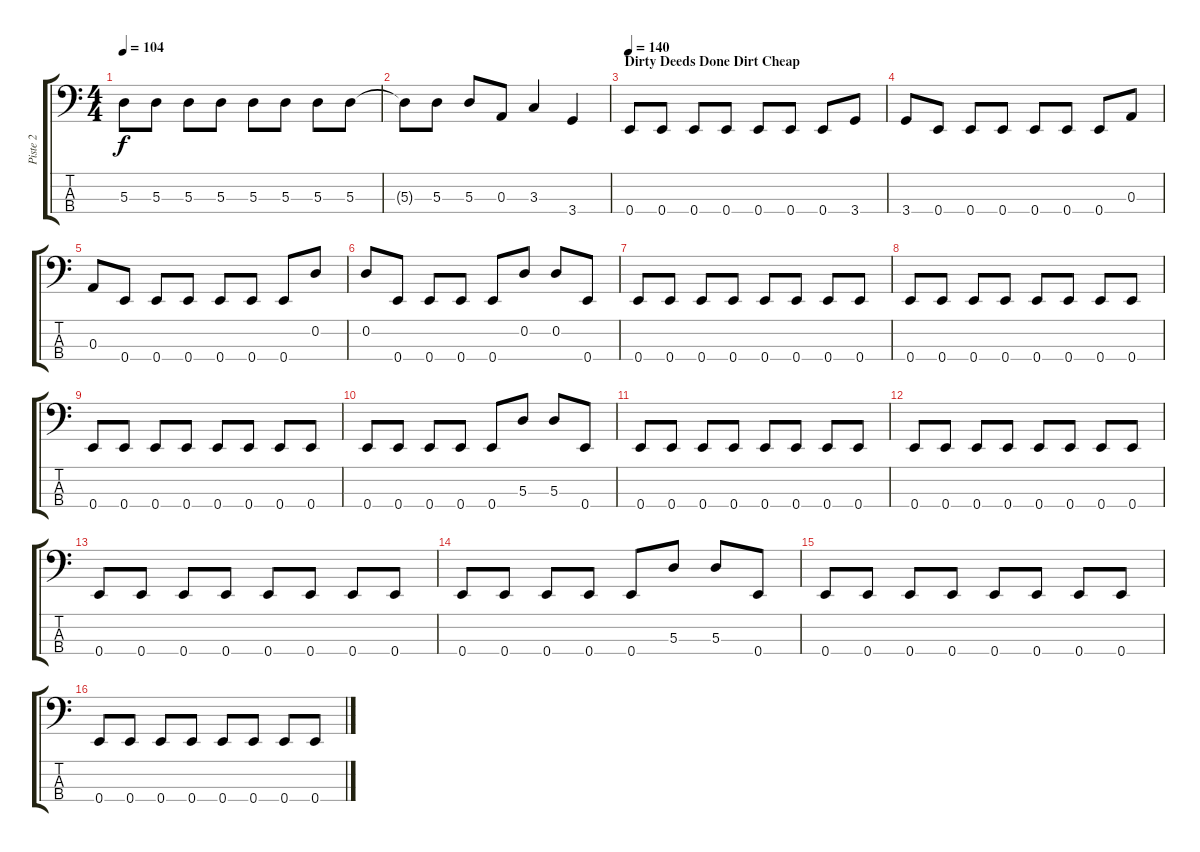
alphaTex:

\track ("Piste 2" "Piste 2") {instrument electricbassfinger}
\staff {score tabs}
\tuning (G2 D2 A1 E1) {hide}
\ts (4 4)
\tempo 104
\clef f4
\ks c
5.3.8{dy f} 5.3.8 5.3.8 5.3.8 5.3.8 5.3.8 5.3.8 5.3.8 |
5.3{t}.8 5.3.8 5.3.8 0.3.8 3.3.4 3.4.4 |
\section ("" "Dirty Deeds Done Dirt Cheap")
\tempo 140
0.4.8 0.4.8 0.4.8 0.4.8 0.4.8 0.4.8 0.4.8 3.4.8 |
3.4.8 0.4.8 0.4.8 0.4.8 0.4.8 0.4.8 0.4.8 0.3.8 |
0.3.8 0.4.8 0.4.8 0.4.8 0.4.8 0.4.8 0.4.8 0.2.8 |
0.2.8 0.4.8 0.4.8 0.4.8 0.4.8 0.2.8 0.2.8 0.4.8 |
0.4.8 0.4.8 0.4.8 0.4.8 0.4.8 0.4.8 0.4.8 0.4.8 |
0.4.8 0.4.8 0.4.8 0.4.8 0.4.8 0.4.8 0.4.8 0.4.8 |
0.4.8 0.4.8 0.4.8 0.4.8 0.4.8 0.4.8 0.4.8 0.4.8 |
0.4.8 0.4.8 0.4.8 0.4.8 0.4.8 5.3.8 5.3.8 0.4.8 |
0.4.8 0.4.8 0.4.8 0.4.8 0.4.8 0.4.8 0.4.8 0.4.8 |
0.4.8 0.4.8 0.4.8 0.4.8 0.4.8 0.4.8 0.4.8 0.4.8 |
0.4.8 0.4.8 0.4.8 0.4.8 0.4.8 0.4.8 0.4.8 0.4.8 |
0.4.8 0.4.8 0.4.8 0.4.8 0.4.8 5.3.8 5.3.8 0.4.8 |
0.4.8 0.4.8 0.4.8 0.4.8 0.4.8 0.4.8 0.4.8 0.4.8 |
0.4.8 0.4.8 0.4.8 0.4.8 0.4.8 0.4.8 0.4.8 0.4.8
